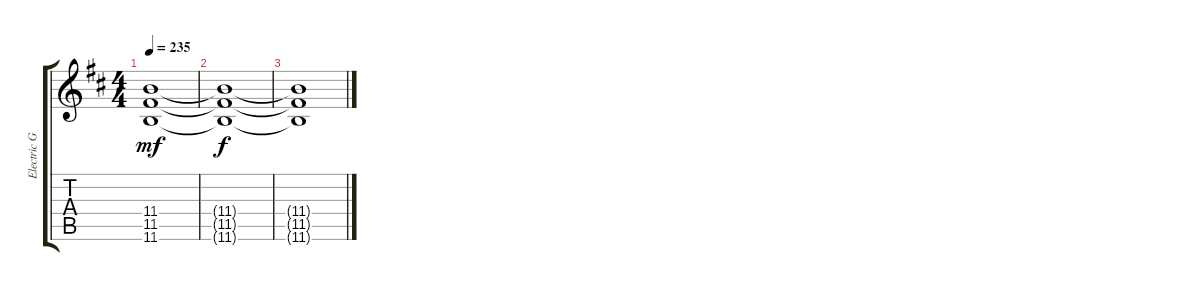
\track ("Electric Guitar" "Electric G") {instrument distortionguitar}
\staff {score tabs}
\tuning (D4 A3 F3 C3 G2 C2) {hide}
\ts (4 4)
\tempo 235
\clef g2
\ks d
(11.4 11.5 11.6).1{dy mf} |
(11.4{t} 11.5{t} 11.6{t}).1{dy f} |
(11.4{t} 11.5{t} 11.6{t}).1
